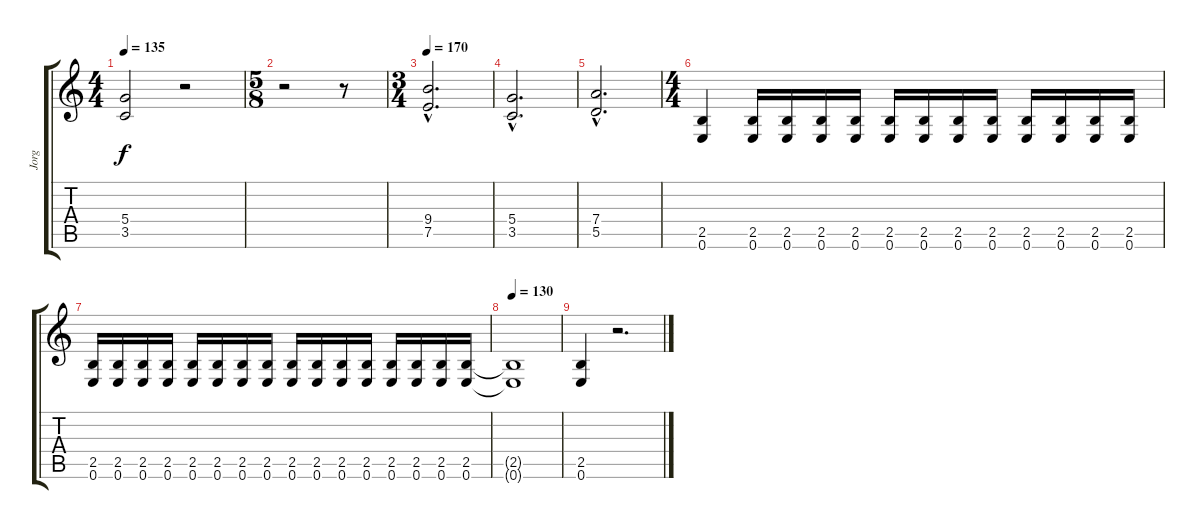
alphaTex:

\track ("Jorg" "Jorg") {instrument distortionguitar}
\staff {score tabs}
\tuning (E4 B3 G3 D3 A2 E2) {hide}
\ts (4 4)
\tempo 135
\clef g2
\ks c
(5.4 3.5).2{dy f} r.2 |
\ts (5 8)
r.2 r.8 |
\ts (3 4)
\tempo 170
(9.4{hac} 7.5{hac}).2{d} |
(5.4{hac} 3.5{hac}).2{d} |
(7.4{hac} 5.5{hac}).2{d} |
\ts (4 4)
(2.5 0.6).4 (2.5 0.6).16 (2.5 0.6).16 (2.5 0.6).16 (2.5 0.6).16 (2.5 0.6).16 (2.5 0.6).16 (2.5 0.6).16 (2.5 0.6).16 (2.5 0.6).16 (2.5 0.6).16 (2.5 0.6).16 (2.5 0.6).16 |
(2.5 0.6).16 (2.5 0.6).16 (2.5 0.6).16 (2.5 0.6).16 (2.5 0.6).16 (2.5 0.6).16 (2.5 0.6).16 (2.5 0.6).16 (2.5 0.6).16 (2.5 0.6).16 (2.5 0.6).16 (2.5 0.6).16 (2.5 0.6).16 (2.5 0.6).16 (2.5 0.6).16 (2.5 0.6).16 |
\tempo 130
(2.5{t} 0.6{t}).1 |
(2.5 0.6).4 r.2{d}
